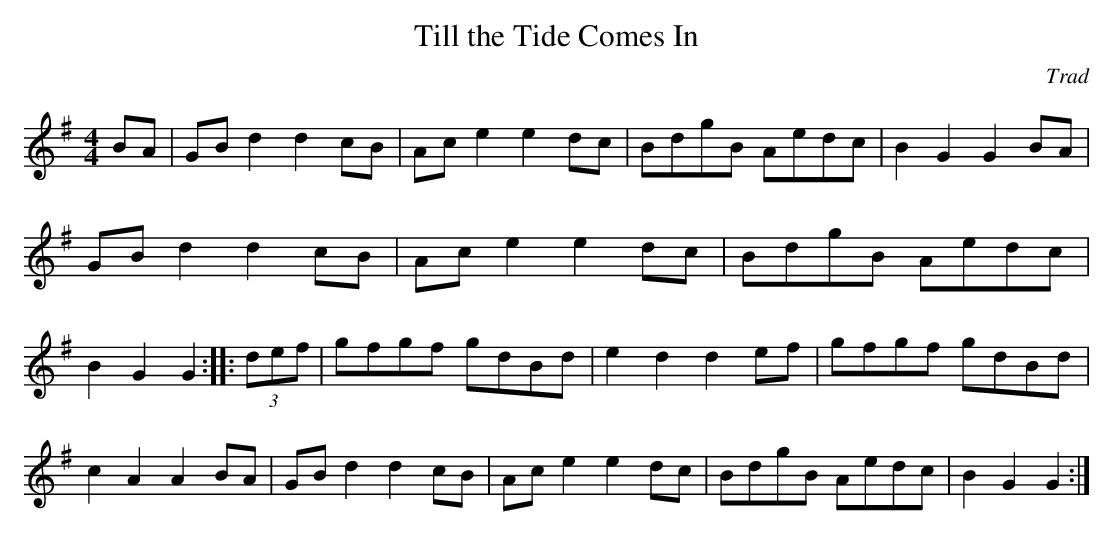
X:1
T:Till the Tide Comes In
C:Trad
M:4/4
K:G
BA | GB d2 d2 cB |Ac e2 e2 dc | BdgB Aedc | B2 G2 G2 BA | GB d2 d2 cB |\
Ac e2 e2 dc | BdgB Aedc | B2 G2 G2:: (3def | gfgf gdBd |e2 d2 d2 ef| gfgf gdBd|\
c2 A2 A2 BA | GB d2 d2 cB| Ac e2 e2 dc | BdgB Aedc |B2 G2 G2 :|
